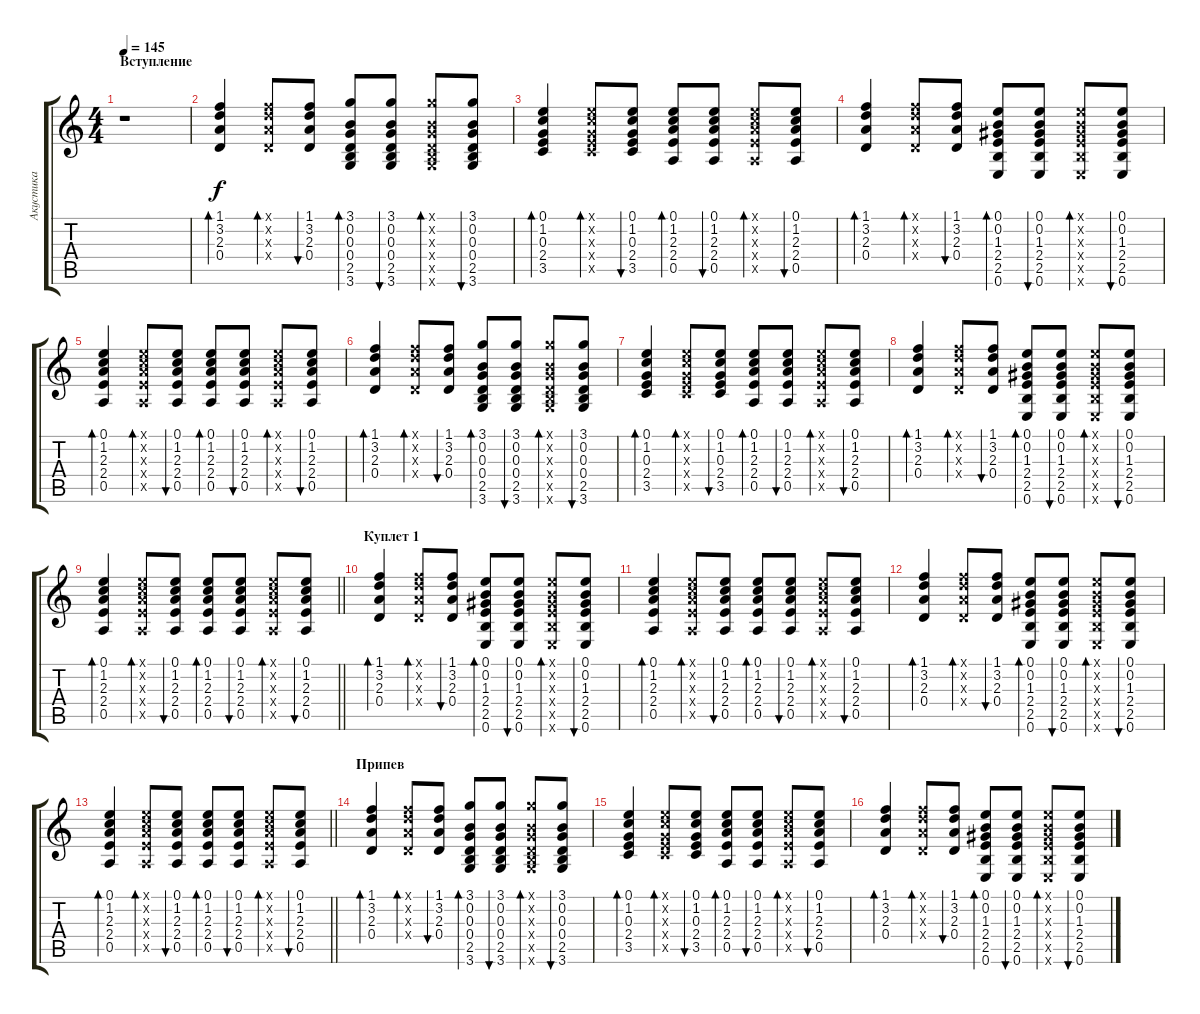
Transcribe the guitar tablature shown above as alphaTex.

\track ("Акустика" "Акустика") {instrument acousticguitarsteel}
\staff {score tabs}
\tuning (E4 B3 G3 D3 A2 E2) {hide}
\ts (4 4)
\section ("" "Вступление")
\tempo 145
\clef g2
\ks c
r.1{dy f instrument acousticguitarsteel} |
(1.1 3.2 2.3 0.4).4{bd 30} (1.1{x} 3.2{x} 2.3{x} 0.4{x}).8{bd 30} (1.1 3.2 2.3 0.4).8{bu 30} (3.1 0.2 0.3 0.4 2.5 3.6).8{bd 30} (3.1 0.2 0.3 0.4 2.5 3.6).8{bu 30} (3.1{x} 0.2{x} 0.3{x} 0.4{x} 2.5{x} 3.6{x}).8{bd 30} (3.1 0.2 0.3 0.4 2.5 3.6).8{bu 30} |
(0.1 1.2 0.3 2.4 3.5).4{bd 30} (0.1{x} 1.2{x} 0.3{x} 2.4{x} 3.5{x}).8{bd 30} (0.1 1.2 0.3 2.4 3.5).8{bu 30} (0.1 1.2 2.3 2.4 0.5).8{bd 30} (0.1 1.2 2.3 2.4 0.5).8{bu 30} (0.1{x} 1.2{x} 2.3{x} 2.4{x} 0.5{x}).8{bd 30} (0.1 1.2 2.3 2.4 0.5).8{bu 30} |
(1.1 3.2 2.3 0.4).4{bd 30} (1.1{x} 3.2{x} 2.3{x} 0.4{x}).8{bd 30} (1.1 3.2 2.3 0.4).8{bu 30} (0.1 0.2 1.3 2.4 2.5 0.6).8{bd 30} (0.1 0.2 1.3 2.4 2.5 0.6).8{bu 30} (0.1{x} 0.2{x} 1.3{x} 2.4{x} 2.5{x} 0.6{x}).8{bd 30} (0.1 0.2 1.3 2.4 2.5 0.6).8{bu 30} |
(0.1 1.2 2.3 2.4 0.5).4{bd 30} (0.1{x} 1.2{x} 2.3{x} 2.4{x} 0.5{x}).8{bd 30} (0.1 1.2 2.3 2.4 0.5).8{bu 30} (0.1 1.2 2.3 2.4 0.5).8{bd 30} (0.1 1.2 2.3 2.4 0.5).8{bu 30} (0.1{x} 1.2{x} 2.3{x} 2.4{x} 0.5{x}).8{bd 30} (0.1 1.2 2.3 2.4 0.5).8{bu 30} |
(1.1 3.2 2.3 0.4).4{bd 30} (1.1{x} 3.2{x} 2.3{x} 0.4{x}).8{bd 30} (1.1 3.2 2.3 0.4).8{bu 30} (3.1 0.2 0.3 0.4 2.5 3.6).8{bd 30} (3.1 0.2 0.3 0.4 2.5 3.6).8{bu 30} (3.1{x} 0.2{x} 0.3{x} 0.4{x} 2.5{x} 3.6{x}).8{bd 30} (3.1 0.2 0.3 0.4 2.5 3.6).8{bu 30} |
(0.1 1.2 0.3 2.4 3.5).4{bd 30} (0.1{x} 1.2{x} 0.3{x} 2.4{x} 3.5{x}).8{bd 30} (0.1 1.2 0.3 2.4 3.5).8{bu 30} (0.1 1.2 2.3 2.4 0.5).8{bd 30} (0.1 1.2 2.3 2.4 0.5).8{bu 30} (0.1{x} 1.2{x} 2.3{x} 2.4{x} 0.5{x}).8{bd 30} (0.1 1.2 2.3 2.4 0.5).8{bu 30} |
(1.1 3.2 2.3 0.4).4{bd 30} (1.1{x} 3.2{x} 2.3{x} 0.4{x}).8{bd 30} (1.1 3.2 2.3 0.4).8{bu 30} (0.1 0.2 1.3 2.4 2.5 0.6).8{bd 30} (0.1 0.2 1.3 2.4 2.5 0.6).8{bu 30} (0.1{x} 0.2{x} 1.3{x} 2.4{x} 2.5{x} 0.6{x}).8{bd 30} (0.1 0.2 1.3 2.4 2.5 0.6).8{bu 30} |
\barLineRight lightlight
(0.1 1.2 2.3 2.4 0.5).4{bd 30} (0.1{x} 1.2{x} 2.3{x} 2.4{x} 0.5{x}).8{bd 30} (0.1 1.2 2.3 2.4 0.5).8{bu 30} (0.1 1.2 2.3 2.4 0.5).8{bd 30} (0.1 1.2 2.3 2.4 0.5).8{bu 30} (0.1{x} 1.2{x} 2.3{x} 2.4{x} 0.5{x}).8{bd 30} (0.1 1.2 2.3 2.4 0.5).8{bu 30} |
\section ("" "Куплет 1")
(1.1 3.2 2.3 0.4).4{bd 30} (1.1{x} 3.2{x} 2.3{x} 0.4{x}).8{bd 30} (1.1 3.2 2.3 0.4).8{bu 30} (0.1 0.2 1.3 2.4 2.5 0.6).8{bd 30} (0.1 0.2 1.3 2.4 2.5 0.6).8{bu 30} (0.1{x} 0.2{x} 1.3{x} 2.4{x} 2.5{x} 0.6{x}).8{bd 30} (0.1 0.2 1.3 2.4 2.5 0.6).8{bu 30} |
(0.1 1.2 2.3 2.4 0.5).4{bd 30} (0.1{x} 1.2{x} 2.3{x} 2.4{x} 0.5{x}).8{bd 30} (0.1 1.2 2.3 2.4 0.5).8{bu 30} (0.1 1.2 2.3 2.4 0.5).8{bd 30} (0.1 1.2 2.3 2.4 0.5).8{bu 30} (0.1{x} 1.2{x} 2.3{x} 2.4{x} 0.5{x}).8{bd 30} (0.1 1.2 2.3 2.4 0.5).8{bu 30} |
(1.1 3.2 2.3 0.4).4{bd 30} (1.1{x} 3.2{x} 2.3{x} 0.4{x}).8{bd 30} (1.1 3.2 2.3 0.4).8{bu 30} (0.1 0.2 1.3 2.4 2.5 0.6).8{bd 30} (0.1 0.2 1.3 2.4 2.5 0.6).8{bu 30} (0.1{x} 0.2{x} 1.3{x} 2.4{x} 2.5{x} 0.6{x}).8{bd 30} (0.1 0.2 1.3 2.4 2.5 0.6).8{bu 30} |
\barLineRight lightlight
(0.1 1.2 2.3 2.4 0.5).4{bd 30} (0.1{x} 1.2{x} 2.3{x} 2.4{x} 0.5{x}).8{bd 30} (0.1 1.2 2.3 2.4 0.5).8{bu 30} (0.1 1.2 2.3 2.4 0.5).8{bd 30} (0.1 1.2 2.3 2.4 0.5).8{bu 30} (0.1{x} 1.2{x} 2.3{x} 2.4{x} 0.5{x}).8{bd 30} (0.1 1.2 2.3 2.4 0.5).8{bu 30} |
\section ("" "Припев")
(1.1 3.2 2.3 0.4).4{bd 30} (1.1{x} 3.2{x} 2.3{x} 0.4{x}).8{bd 30} (1.1 3.2 2.3 0.4).8{bu 30} (3.1 0.2 0.3 0.4 2.5 3.6).8{bd 30} (3.1 0.2 0.3 0.4 2.5 3.6).8{bu 30} (3.1{x} 0.2{x} 0.3{x} 0.4{x} 2.5{x} 3.6{x}).8{bd 30} (3.1 0.2 0.3 0.4 2.5 3.6).8{bu 30} |
(0.1 1.2 0.3 2.4 3.5).4{bd 30} (0.1{x} 1.2{x} 0.3{x} 2.4{x} 3.5{x}).8{bd 30} (0.1 1.2 0.3 2.4 3.5).8{bu 30} (0.1 1.2 2.3 2.4 0.5).8{bd 30} (0.1 1.2 2.3 2.4 0.5).8{bu 30} (0.1{x} 1.2{x} 2.3{x} 2.4{x} 0.5{x}).8{bd 30} (0.1 1.2 2.3 2.4 0.5).8{bu 30} |
(1.1 3.2 2.3 0.4).4{bd 30} (1.1{x} 3.2{x} 2.3{x} 0.4{x}).8{bd 30} (1.1 3.2 2.3 0.4).8{bu 30} (0.1 0.2 1.3 2.4 2.5 0.6).8{bd 30} (0.1 0.2 1.3 2.4 2.5 0.6).8{bu 30} (0.1{x} 0.2{x} 1.3{x} 2.4{x} 2.5{x} 0.6{x}).8{bd 30} (0.1 0.2 1.3 2.4 2.5 0.6).8{bu 30}
